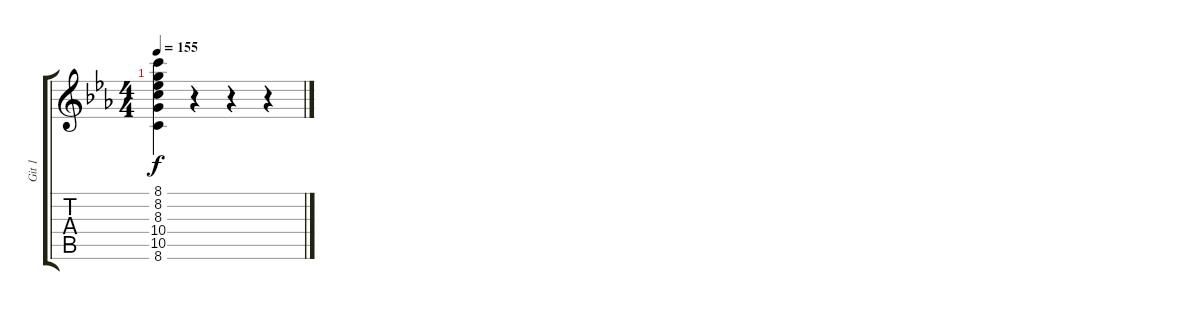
\track ("Git 1" "Git 1") {instrument distortionguitar}
\staff {score tabs}
\tuning (E4 B3 G3 D3 A2 E2) {hide}
\ts (4 4)
\tempo 155
\clef g2
\ks cminor
(8.1 8.2 8.3 10.4 10.5 8.6).4{dy f} r.4 r.4 r.4
